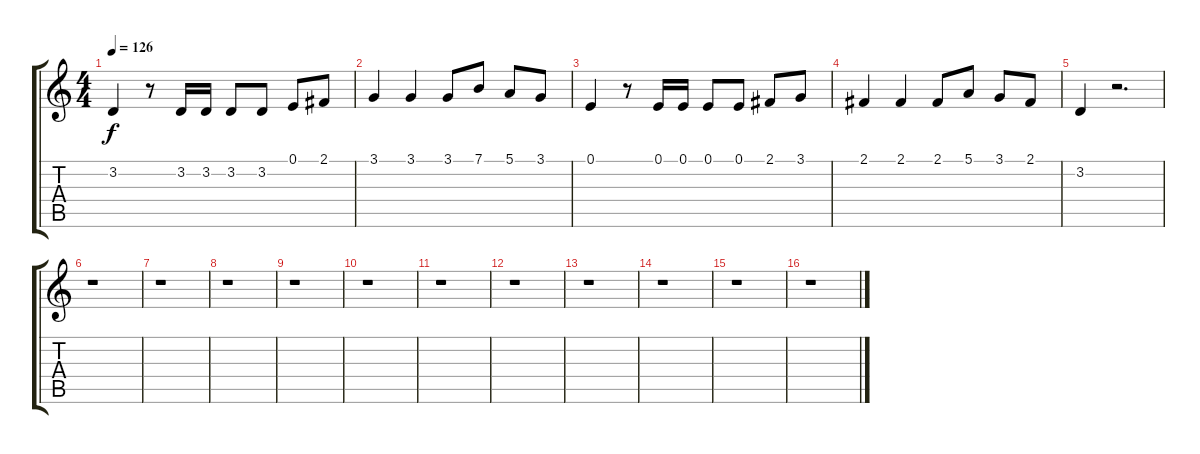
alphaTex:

\track "" {instrument lead5charang}
\staff {score tabs}
\tuning (E4 B3 G3 D3 A2 E2) {hide}
\ts (4 4)
\tempo 126
\clef g2
\ks c
3.2.4{dy f} r.8 3.2.16 3.2.16 3.2.8 3.2.8 0.1.8 2.1.8 |
3.1.4 3.1.4 3.1.8 7.1.8 5.1.8 3.1.8 |
0.1.4 r.8 0.1.16 0.1.16 0.1.8 0.1.8 2.1.8 3.1.8 |
2.1.4 2.1.4 2.1.8 5.1.8 3.1.8 2.1.8 |
3.2.4 r.2{d} |
r.1 |
r.1 |
r.1 |
r.1 |
r.1 |
r.1 |
r.1 |
r.1 |
r.1 |
r.1 |
r.1
